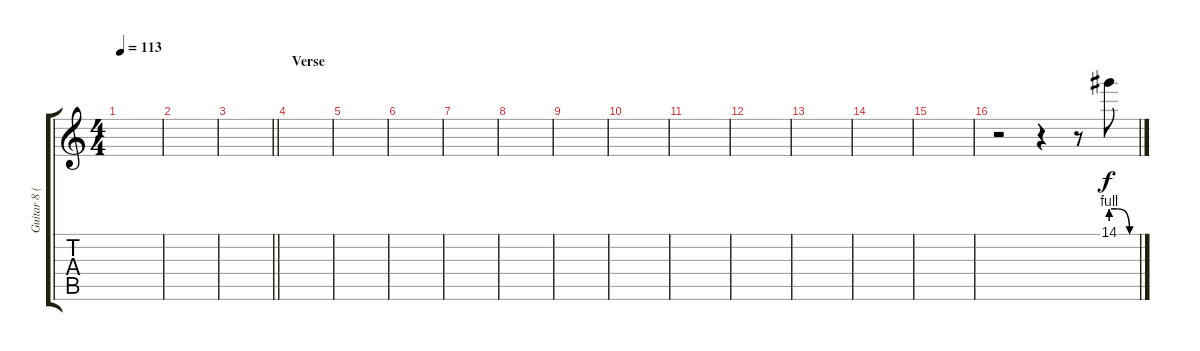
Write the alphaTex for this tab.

\track ("Guitar 8 (Dist)" "Guitar 8 (") {instrument distortionguitar}
\staff {score tabs}
\tuning (E4 B3 G3 D3 A2 E2) {hide}
\ts (4 4)
\tempo 113
\clef g2
\ks c
|
|
\barLineRight lightlight
|
\section ("" "Verse")
|
|
|
|
|
|
|
|
|
|
|
|
r.2 r.4 r.8 14.1{be (custom 0 4 15 4 45 0 60 0)}.8
